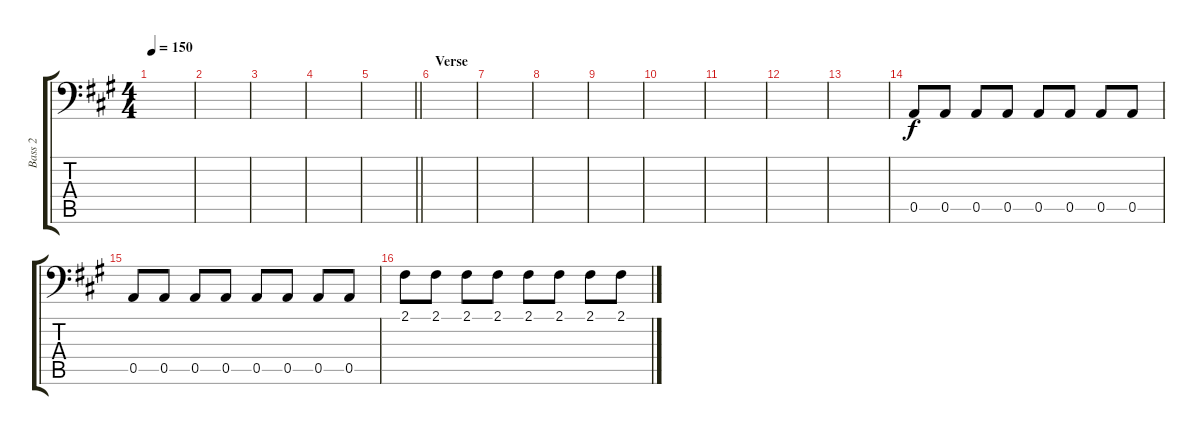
\track ("Bass 2" "Bass 2") {instrument electricbasspick}
\staff {score tabs}
\tuning (E2 D2 C2 B1 A1 G1) {hide}
\ts (4 4)
\tempo 150
\clef f4
\ks a
|
|
|
|
\barLineRight lightlight
|
\section ("" "Verse")
|
|
|
|
|
|
|
|
0.5.8 0.5.8 0.5.8 0.5.8 0.5.8 0.5.8 0.5.8 0.5.8 |
0.5.8 0.5.8 0.5.8 0.5.8 0.5.8 0.5.8 0.5.8 0.5.8 |
2.1.8 2.1.8 2.1.8 2.1.8 2.1.8 2.1.8 2.1.8 2.1.8
